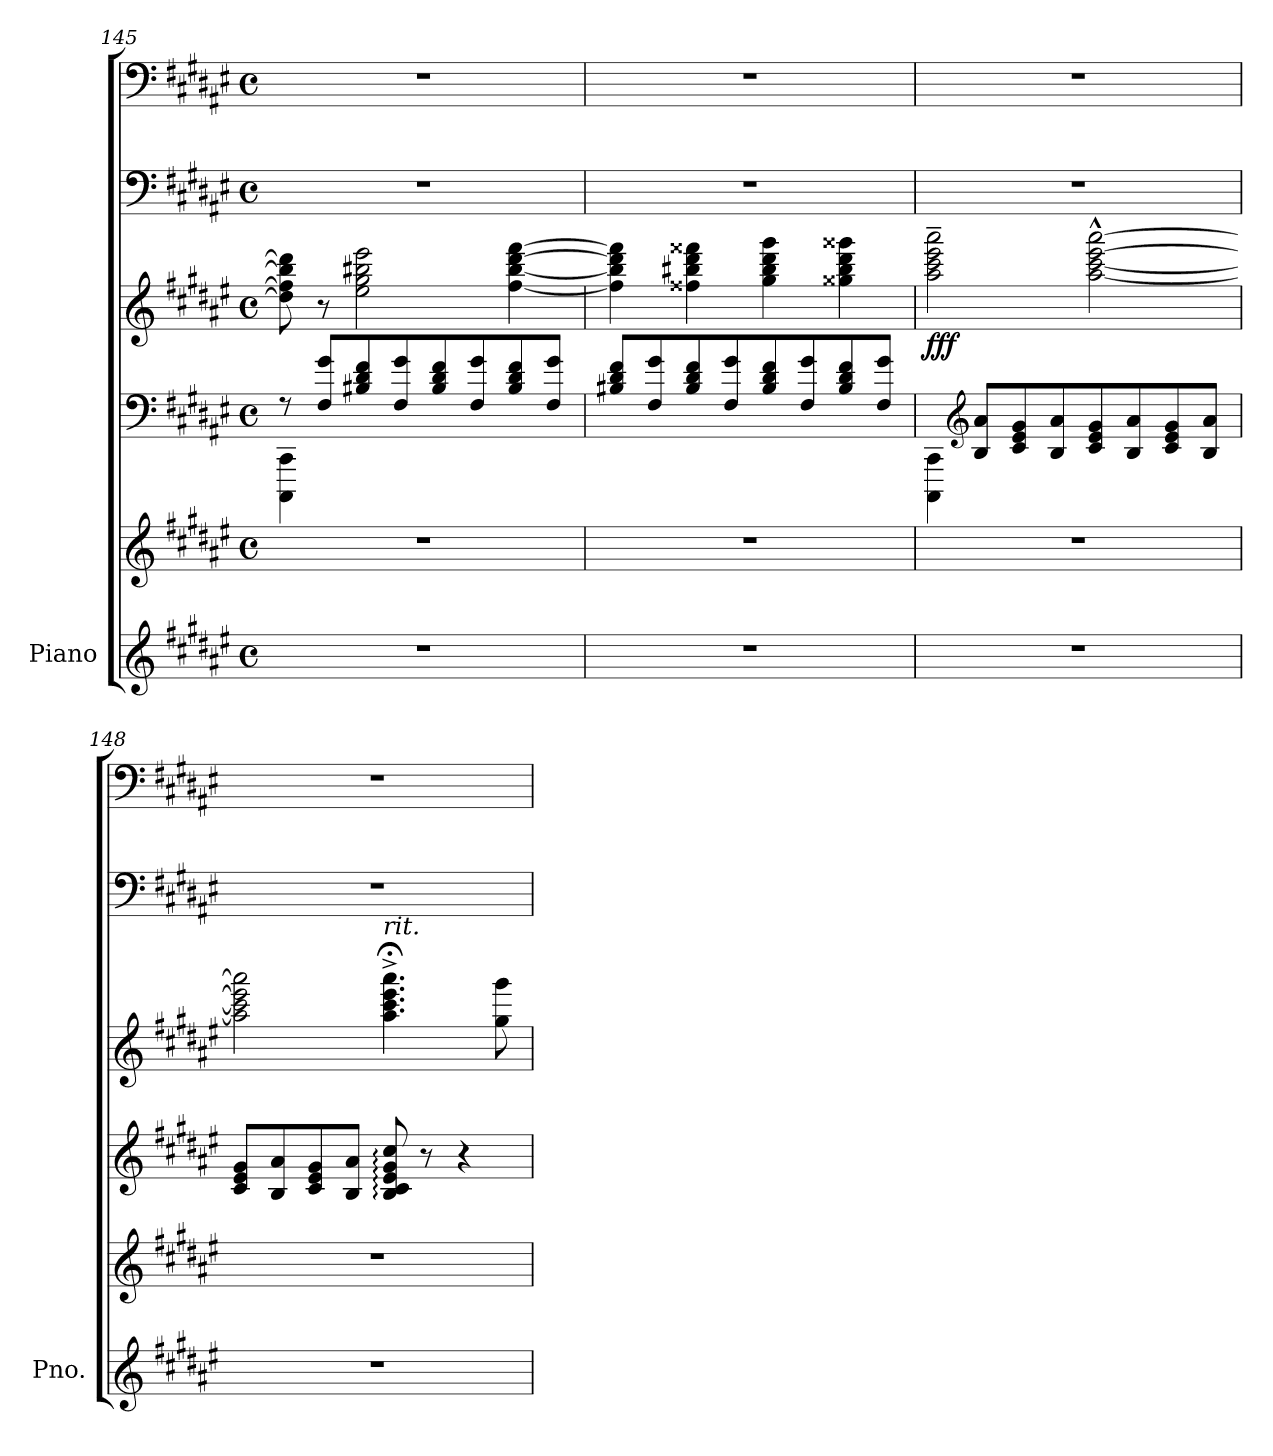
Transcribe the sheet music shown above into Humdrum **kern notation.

**kern	**kern	**kern	**kern	**kern	**kern	**dynam
*part1	*part1	*part1	*part1	*part1	*part1	*part1
*staff6	*staff5	*staff4	*staff3	*staff2	*staff1	*staff1/2/3/4/5/6
*I"Piano	*	*	*	*	*	*
*I'Pno.	*	*	*	*	*	*
!!LO:PB:g=z
*clefG2	*clefG2	*clefF4	*clefG2	*clefF4	*clefF4	*
*k[f#c#g#d#a#e#]	*k[f#c#g#d#a#e#]	*k[f#c#g#d#a#e#]	*k[f#c#g#d#a#e#]	*k[f#c#g#d#a#e#]	*k[f#c#g#d#a#e#]	*
*M4/4	*M4/4	*M4/4	*M4/4	*M4/4	*M4/4	*
*met(c)	*met(c)	*met(c)	*met(c)	*met(c)	*met(c)	*
=145	=145	=145	=145	=145	=145	=145
*	*	*^	*	*	*	*
1r	1r	8rF	4CCC#\ 4CC#\	8dd#\] 8ff#\] 8bb\] 8ddd#\]	1r	1r	.
.	.	8F#/ 8g#/L	.	8r	.	.	.
.	.	8B#X/ 8d#/ 8f#/	4ryy	2ee#\ 2gg#\ 2bb#X\ 2eee#\	.	.	.
.	.	8F#/ 8g#/	.	.	.	.	.
.	.	8B#/ 8d#/ 8f#/	2ryy	.	.	.	.
.	.	8F#/ 8g#/	.	.	.	.	.
.	.	8B#/ 8d#/ 8f#/	.	[4ff#\ [4bb#\ [4ddd#\ [4fff#\	.	.	.
.	.	8F#/ 8g#/J	.	.	.	.	.
*	*	*v	*v	*	*	*	*
=146	=146	=146	=146	=146	=146	=146
1r	1r	8B#X/ 8d#/ 8f#/L	4ff#\] 4bb#\] 4ddd#\] 4fff#\]	1r	1r	.
.	.	8F#/ 8g#/	.	.	.	.
.	.	8B#/ 8d#/ 8f#/	4ff##X\ 4bb#X\ 4ddd#\ 4fff##X\	.	.	.
.	.	8F#/ 8g#/	.	.	.	.
.	.	8B#/ 8d#/ 8f#/	4gg#\ 4bb#\ 4ddd#\ 4ggg#\	.	.	.
.	.	8F#/ 8g#/	.	.	.	.
.	.	8B#/ 8d#/ 8f#/	4gg##X\ 4bb#\ 4ddd#\ 4ggg##X\	.	.	.
.	.	8F#/ 8g#/J	.	.	.	.
=147	=147	=147	=147	=147	=147	=147
*	*	*^	*	*	*	*
!	!	!	!	!	!	!	!LO:DY:b=3
1r	1r	8rFyy	4CCC#\ 4CC#\	2aa#\~ 2ccc#\~ 2eee#\~ 2aaa#\~	1r	1r	fff
*	*	*clefG2	*	*	*	*	*
.	.	8B/ 8a#/L	.	.	.	.	.
.	.	8c#/ 8e#/ 8g#/	4ryy	.	.	.	.
.	.	8B/ 8a#/	.	.	.	.	.
.	.	8c#/ 8e#/ 8g#/	2ryy	[2aa#\^^ [2ccc#\^^ [2eee#\^^ [2aaa#\^^	.	.	.
.	.	8B/ 8a#/	.	.	.	.	.
.	.	8c#/ 8e#/ 8g#/	.	.	.	.	.
.	.	8B/ 8a#/J	.	.	.	.	.
*	*	*v	*v	*	*	*	*
=148	=148	=148	=148	=148	=148	=148
1r	1r	8c#/ 8e#/ 8g#/L	2aa#\] 2ccc#\] 2eee#\] 2aaa#\]	1r	1r	.
.	.	8B/ 8a#/	.	.	.	.
.	.	8c#/ 8e#/ 8g#/	.	.	.	.
.	.	8B/ 8a#/J	.	.	.	.
!	!	!	!LO:TX:a:i:t=rit.	!	!	!
.	.	8B/: 8c#/: 8e#/: 8g#/: 8cc#/:	4.aa#\;<^ 4.ccc#\;<^ 4.eee#\;<^ 4.aaa#\;<^	.	.	.
.	.	8r	.	.	.	.
.	.	4r	.	.	.	.
.	.	.	8gg#\ 8ggg#\	.	.	.
=	=	=	=	=	=	=
*-	*-	*-	*-	*-	*-	*-
